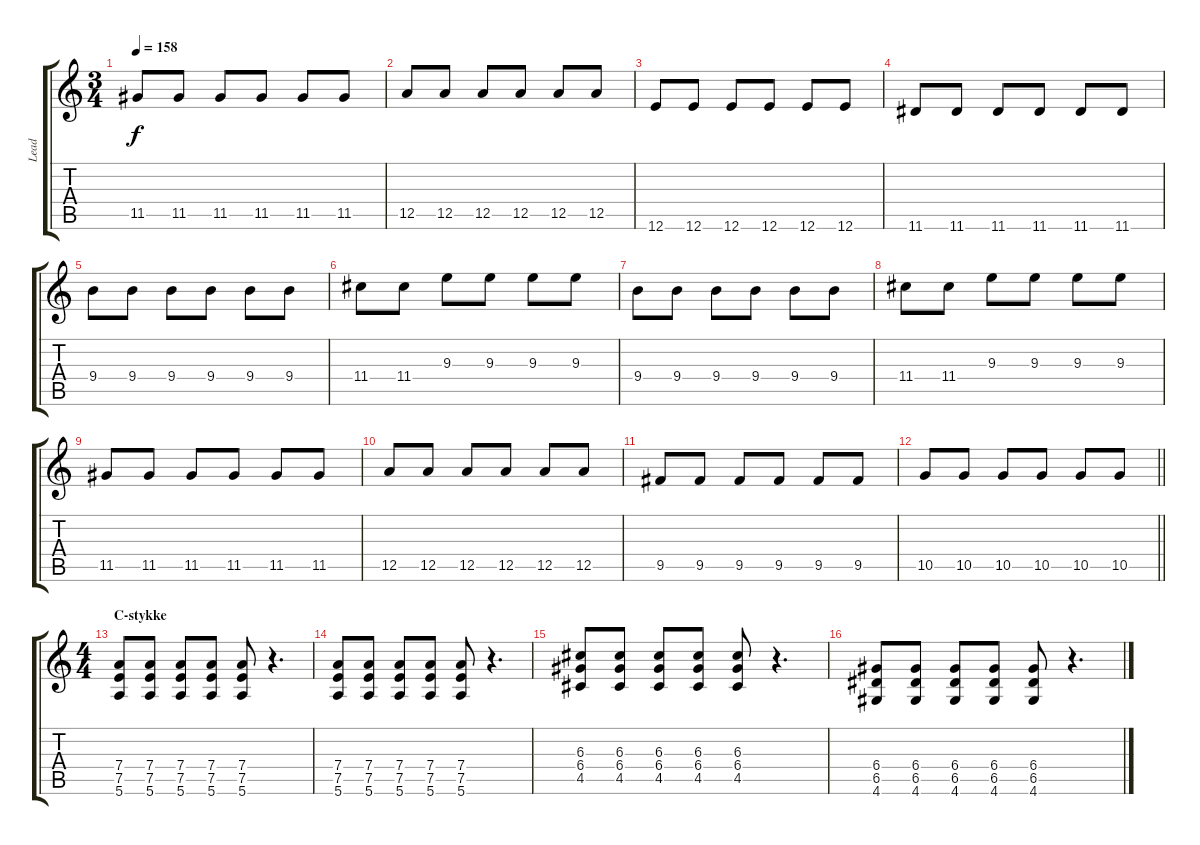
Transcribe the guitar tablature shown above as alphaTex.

\track ("Lead" "Lead") {instrument overdrivenguitar}
\staff {score tabs}
\tuning (E4 B3 G3 D3 A2 E2) {hide}
\ts (3 4)
\tempo 158
\clef g2
\ks c
11.5.8{dy f} 11.5.8 11.5.8 11.5.8 11.5.8 11.5.8 |
12.5.8 12.5.8 12.5.8 12.5.8 12.5.8 12.5.8 |
12.6.8 12.6.8 12.6.8 12.6.8 12.6.8 12.6.8 |
11.6.8 11.6.8 11.6.8 11.6.8 11.6.8 11.6.8 |
9.4.8 9.4.8 9.4.8 9.4.8 9.4.8 9.4.8 |
11.4.8 11.4.8 9.3.8 9.3.8 9.3.8 9.3.8 |
9.4.8 9.4.8 9.4.8 9.4.8 9.4.8 9.4.8 |
11.4.8 11.4.8 9.3.8 9.3.8 9.3.8 9.3.8 |
11.5.8 11.5.8 11.5.8 11.5.8 11.5.8 11.5.8 |
12.5.8 12.5.8 12.5.8 12.5.8 12.5.8 12.5.8 |
9.5.8 9.5.8 9.5.8 9.5.8 9.5.8 9.5.8 |
\barLineRight lightlight
10.5.8 10.5.8 10.5.8 10.5.8 10.5.8 10.5.8 |
\ts (4 4)
\section ("" "C-stykke")
(7.4 7.5 5.6).8{instrument electricguitarclean} (7.4 7.5 5.6).8 (7.4 7.5 5.6).8 (7.4 7.5 5.6).8 (7.4 7.5 5.6).8 r.4{d} |
(7.4 7.5 5.6).8 (7.4 7.5 5.6).8 (7.4 7.5 5.6).8 (7.4 7.5 5.6).8 (7.4 7.5 5.6).8 r.4{d} |
(6.3 6.4 4.5).8 (6.3 6.4 4.5).8 (6.3 6.4 4.5).8 (6.3 6.4 4.5).8 (6.3 6.4 4.5).8 r.4{d} |
(6.4 6.5 4.6).8 (6.4 6.5 4.6).8 (6.4 6.5 4.6).8 (6.4 6.5 4.6).8 (6.4 6.5 4.6).8 r.4{d}
